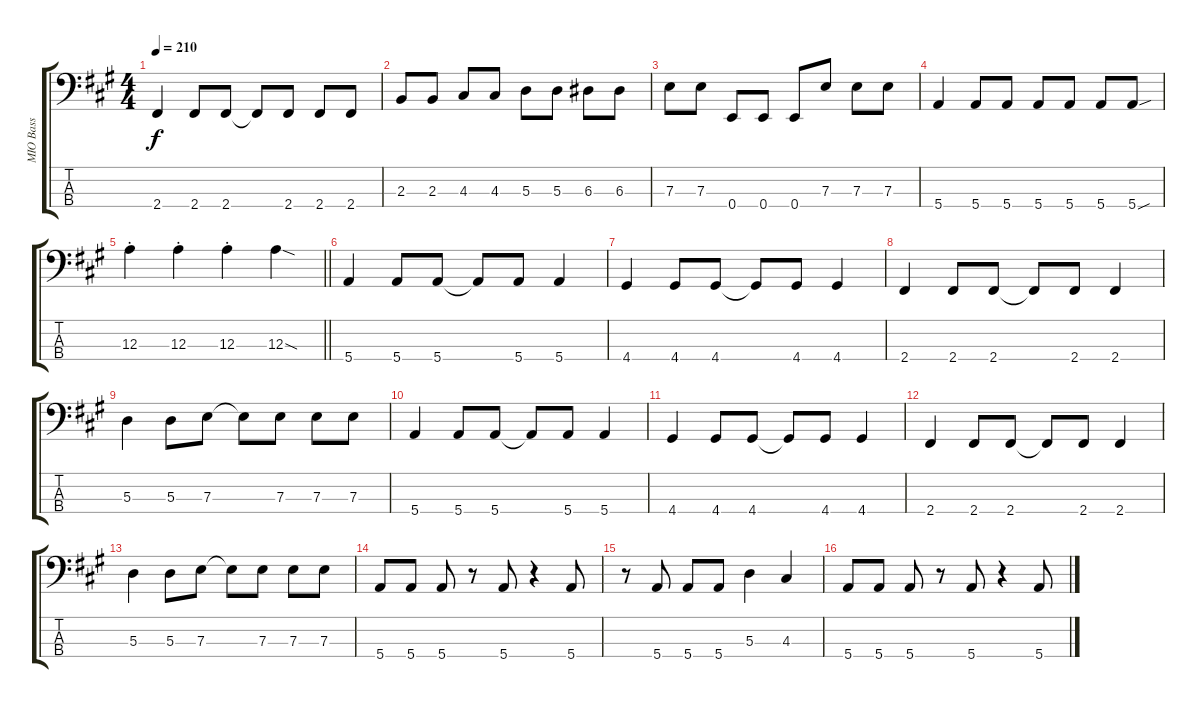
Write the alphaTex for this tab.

\track ("MIO Bass" "MIO Bass") {instrument electricbassfinger}
\staff {score tabs}
\tuning (G2 D2 A1 E1) {hide}
\ts (4 4)
\tempo 210
\clef f4
\ks a
2.4.4{dy f} 2.4.8 2.4.8 2.4{t}.8 2.4.8 2.4.8 2.4.8 |
2.3.8 2.3.8 4.3.8 4.3.8 5.3.8 5.3.8 6.3.8 6.3.8 |
7.3.8 7.3.8 0.4.8 0.4.8 0.4.8 7.3.8 7.3.8 7.3.8 |
5.4.4 5.4.8 5.4.8 5.4.8 5.4.8 5.4.8 5.4{sou}.8 |
\barLineRight lightlight
12.3{st}.4 12.3{st}.4 12.3{st}.4 12.3{sod}.4 |
5.4.4 5.4.8 5.4.8 5.4{t}.8 5.4.8 5.4.4 |
4.4.4 4.4.8 4.4.8 4.4{t}.8 4.4.8 4.4.4 |
2.4.4 2.4.8 2.4.8 2.4{t}.8 2.4.8 2.4.4 |
5.3.4 5.3.8 7.3.8 7.3{t}.8 7.3.8 7.3.8 7.3.8 |
5.4.4 5.4.8 5.4.8 5.4{t}.8 5.4.8 5.4.4 |
4.4.4 4.4.8 4.4.8 4.4{t}.8 4.4.8 4.4.4 |
2.4.4 2.4.8 2.4.8 2.4{t}.8 2.4.8 2.4.4 |
5.3.4 5.3.8 7.3.8 7.3{t}.8 7.3.8 7.3.8 7.3.8 |
5.4.8 5.4.8 5.4.8 r.8 5.4.8 r.4 5.4.8 |
r.8 5.4.8 5.4.8 5.4.8 5.3.4 4.3.4 |
5.4.8 5.4.8 5.4.8 r.8 5.4.8 r.4 5.4.8
